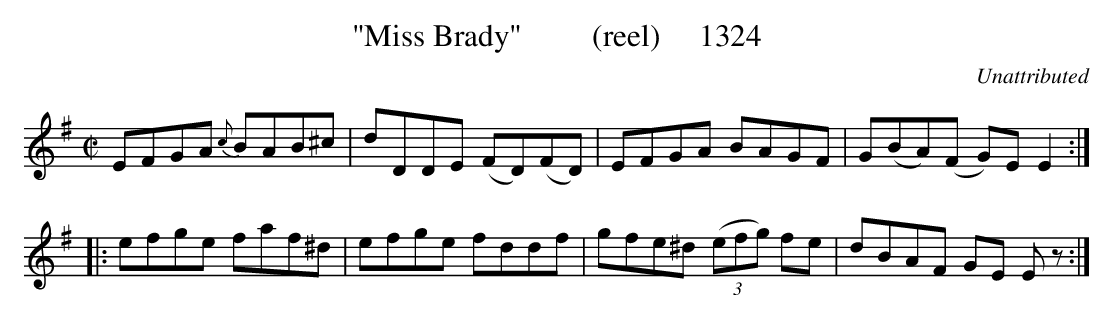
X:1
T:"Miss Brady"         (reel)     1324
C:Unattributed
BRENNAN July 2003 (HTTP://WWW.SOSYOURMOM.COM)
M:C|
L:1/8
K:G
EFGA {c}BAB^c|dDDE (FD)(FD)|EFGA BAGF|G(BA)(F G)E E2:|
|:efge faf^d|efge fddf|gfe^d  (3(efg) fe|dBAF GE E z:|
